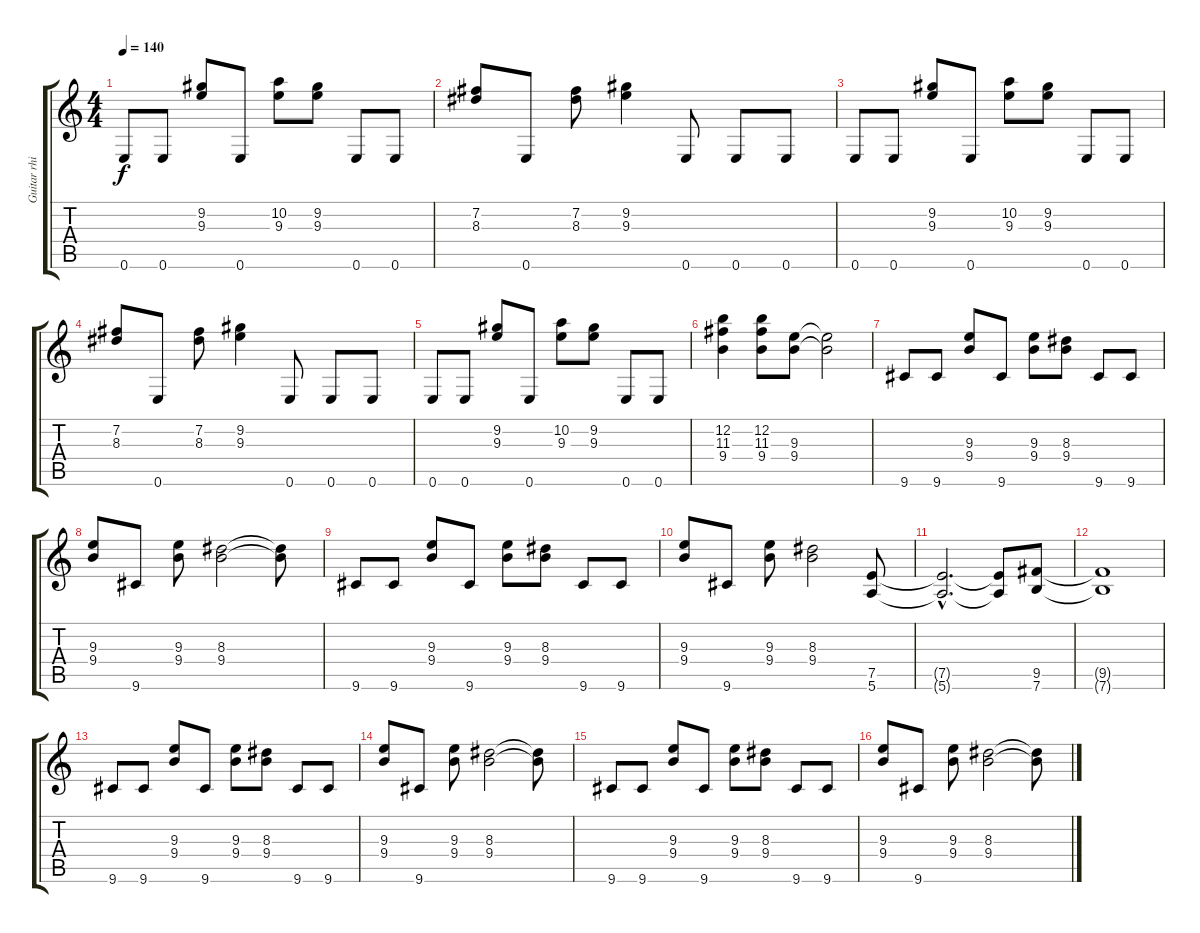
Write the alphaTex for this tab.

\track ("Guitar rhithm" "Guitar rhi") {instrument distortionguitar}
\staff {score tabs}
\tuning (E4 B3 G3 D3 A2 E2) {hide}
\ts (4 4)
\tempo 140
\clef g2
\ks c
0.6.8{dy f} 0.6.8 (9.2 9.3).8 0.6.8 (10.2 9.3).8 (9.2 9.3).8 0.6.8 0.6.8 |
(7.2 8.3).8 0.6.8 (7.2 8.3).8 (9.2 9.3).4 0.6.8 0.6.8 0.6.8 |
0.6.8 0.6.8 (9.2 9.3).8 0.6.8 (10.2 9.3).8 (9.2 9.3).8 0.6.8 0.6.8 |
(7.2 8.3).8 0.6.8 (7.2 8.3).8 (9.2 9.3).4 0.6.8 0.6.8 0.6.8 |
0.6.8 0.6.8 (9.2 9.3).8 0.6.8 (10.2 9.3).8 (9.2 9.3).8 0.6.8 0.6.8 |
(12.2 11.3 9.4).4 (12.2 11.3 9.4).8 (9.3 9.4).8 (9.3{t} 9.4{t}).2 |
9.6.8 9.6.8 (9.3 9.4).8 9.6.8 (9.3 9.4).8 (8.3 9.4).8 9.6.8 9.6.8 |
(9.3 9.4).8 9.6.8 (9.3 9.4).8 (8.3 9.4).2 (8.3{t} 9.4{t}).8 |
9.6.8 9.6.8 (9.3 9.4).8 9.6.8 (9.3 9.4).8 (8.3 9.4).8 9.6.8 9.6.8 |
(9.3 9.4).8 9.6.8 (9.3 9.4).8 (8.3 9.4).2 (7.5 5.6).8 |
(7.5{hac t} 5.6{hac t}).2{d} (7.5{t} 5.6{t}).8 (9.5 7.6).8 |
(9.5{t} 7.6{t}).1 |
9.6.8 9.6.8 (9.3 9.4).8 9.6.8 (9.3 9.4).8 (8.3 9.4).8 9.6.8 9.6.8 |
(9.3 9.4).8 9.6.8 (9.3 9.4).8 (8.3 9.4).2 (8.3{t} 9.4{t}).8 |
9.6.8 9.6.8 (9.3 9.4).8 9.6.8 (9.3 9.4).8 (8.3 9.4).8 9.6.8 9.6.8 |
(9.3 9.4).8 9.6.8 (9.3 9.4).8 (8.3 9.4).2 (8.3{t} 9.4{t}).8
